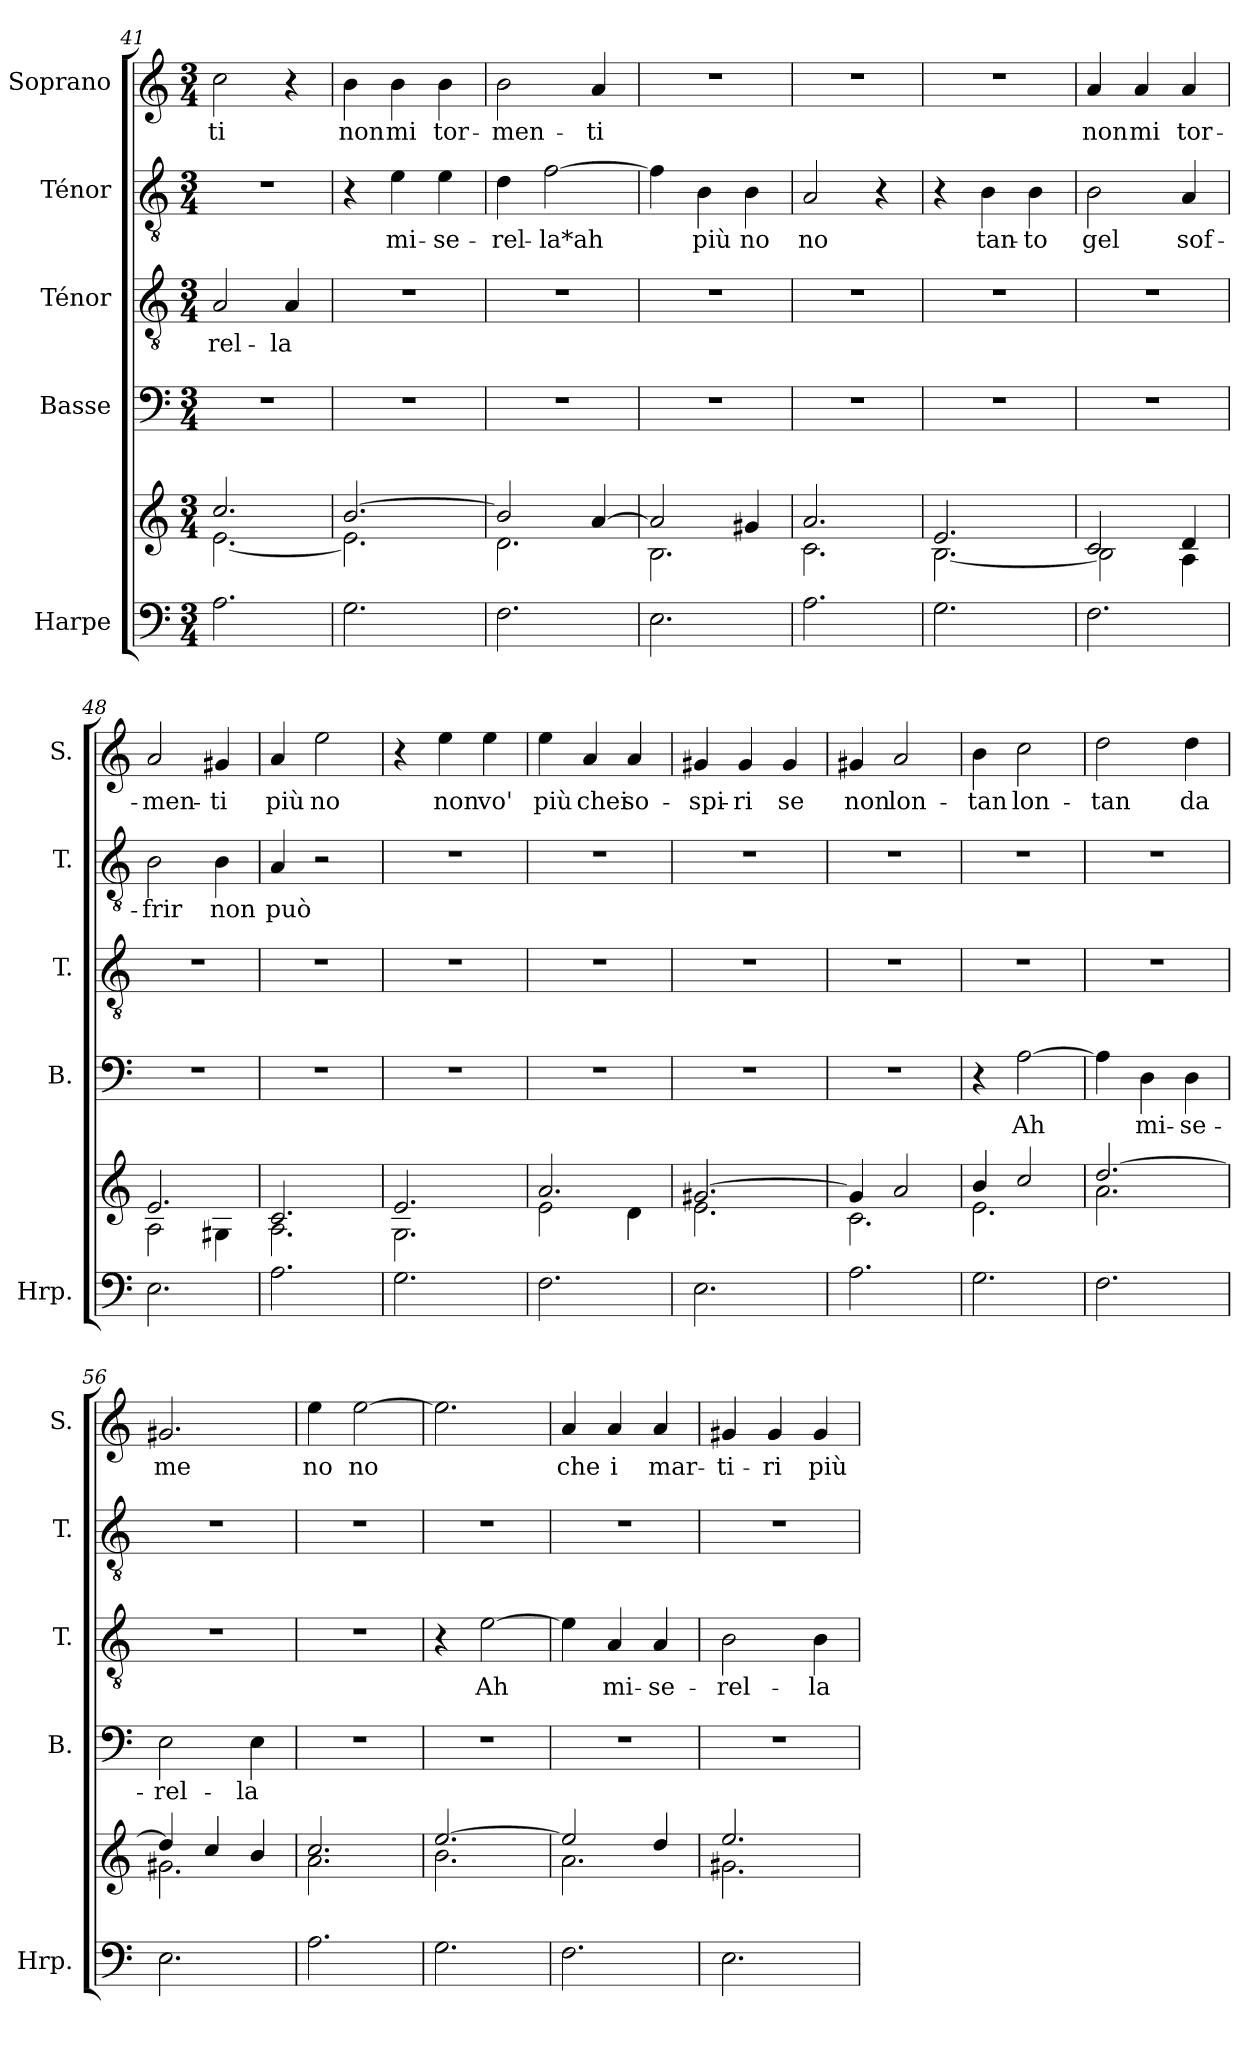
**kern	**kern	**kern	**text	**kern	**text	**kern	**text	**kern	**text
*part5	*part5	*part4	*part4	*part3	*part3	*part2	*part2	*part1	*part1
*staff6	*staff5	*staff4	*staff4	*staff3	*staff3	*staff2	*staff2	*staff1	*staff1
*I"Harpe	*	*I"Basse	*	*I"Ténor	*	*I"Ténor	*	*I"Soprano	*
*I'Hrp.	*	*I'B.	*	*I'T.	*	*I'T.	*	*I'S.	*
*clefF4	*clefG2	*clefF4	*	*clefGv2	*	*clefGv2	*	*clefG2	*
*k[]	*k[]	*k[]	*	*k[]	*	*k[]	*	*k[]	*
*M3/4	*M3/4	*M3/4	*	*M3/4	*	*M3/4	*	*M3/4	*
=41	=41	=41	=41	=41	=41	=41	=41	=41	=41
*	*^	*	*	*	*	*	*	*	*
!	!	!	!	!	!	!LO:LY:b	!	!	!	!LO:LY:b
2.A\	2.cc/	[2.e\	2.r	.	2A/	-rel-	2.r	.	2cc\	-ti
!	!	!	!	!	!	!LO:LY:b	!	!	!	!
.	.	.	.	.	4A/	-la	.	.	4r	.
!!LO:PB:g=z
=42	=42	=42	=42	=42	=42	=42	=42	=42	=42	=42
!	!	!	!	!	!	!	!	!	!	!LO:LY:b
2.G\	[2.b/	2.e\]	2.r	.	2.r	.	4r	.	4b\	non
!	!	!	!	!	!	!	!	!LO:LY:b	!	!LO:LY:b
.	.	.	.	.	.	.	4e\	mi-	4b\	mi
!	!	!	!	!	!	!	!	!LO:LY:b	!	!LO:LY:b
.	.	.	.	.	.	.	4e\	-se-	4b\	tor-
=43	=43	=43	=43	=43	=43	=43	=43	=43	=43	=43
!	!	!	!	!	!	!	!	!LO:LY:b	!	!LO:LY:b
2.F\	2b/]	2.d\	2.r	.	2.r	.	4d\	-rel-	2b\	-men-
!	!	!	!	!	!	!	!	!LO:LY:b	!	!
.	.	.	.	.	.	.	[2f\	-la*ah	.	.
!	!	!	!	!	!	!	!	!	!	!LO:LY:b
.	[4a/	.	.	.	.	.	.	.	4a/	-ti
=44	=44	=44	=44	=44	=44	=44	=44	=44	=44	=44
2.E\	2a/]	2.B\	2.r	.	2.r	.	4f\]	.	2.r	.
!	!	!	!	!	!	!	!	!LO:LY:b	!	!
.	.	.	.	.	.	.	4B\	più	.	.
!	!	!	!	!	!	!	!	!LO:LY:b	!	!
.	4g#X/	.	.	.	.	.	4B\	no	.	.
=45	=45	=45	=45	=45	=45	=45	=45	=45	=45	=45
!	!	!	!	!	!	!	!	!LO:LY:b	!	!
2.A\	2.a/	2.c\	2.r	.	2.r	.	2A/	no	2.r	.
.	.	.	.	.	.	.	4r	.	.	.
=46	=46	=46	=46	=46	=46	=46	=46	=46	=46	=46
2.G\	2.e/	[2.B\	2.r	.	2.r	.	4r	.	2.r	.
!	!	!	!	!	!	!	!	!LO:LY:b	!	!
.	.	.	.	.	.	.	4B\	tan-	.	.
!	!	!	!	!	!	!	!	!LO:LY:b	!	!
.	.	.	.	.	.	.	4B\	-to	.	.
=47	=47	=47	=47	=47	=47	=47	=47	=47	=47	=47
!	!	!	!	!	!	!	!	!LO:LY:b	!	!LO:LY:b
2.F\	2c/	2B\]	2.r	.	2.r	.	2B\	gel	4a/	non
!	!	!	!	!	!	!	!	!	!	!LO:LY:b
.	.	.	.	.	.	.	.	.	4a/	mi
!	!	!	!	!	!	!	!	!LO:LY:b	!	!LO:LY:b
.	4d/	4A\	.	.	.	.	4A/	sof-	4a/	tor-
=48	=48	=48	=48	=48	=48	=48	=48	=48	=48	=48
!	!	!	!	!	!	!	!	!LO:LY:b	!	!LO:LY:b
2.E\	2.e/	2A\	2.r	.	2.r	.	2B\	-frir	2a/	-men-
!	!	!	!	!	!	!	!	!LO:LY:b	!	!LO:LY:b
.	.	4G#X\	.	.	.	.	4B\	non	4g#X/	-ti
=49	=49	=49	=49	=49	=49	=49	=49	=49	=49	=49
!	!	!	!	!	!	!	!	!LO:LY:b	!	!LO:LY:b
2.A\	2.c/	2.A\	2.r	.	2.r	.	4A/	può	4a/	più
!	!	!	!	!	!	!	!	!	!	!LO:LY:b
.	.	.	.	.	.	.	2r	.	2ee\	no
=50	=50	=50	=50	=50	=50	=50	=50	=50	=50	=50
2.G\	2.e/	2.G\	2.r	.	2.r	.	2.r	.	4r	.
!	!	!	!	!	!	!	!	!	!	!LO:LY:b
.	.	.	.	.	.	.	.	.	4ee\	non
!	!	!	!	!	!	!	!	!	!	!LO:LY:b
.	.	.	.	.	.	.	.	.	4ee\	vo'
!!LO:LB:g=z
=51	=51	=51	=51	=51	=51	=51	=51	=51	=51	=51
!	!	!	!	!	!	!	!	!	!	!LO:LY:b
2.F\	2.a/	2e\	2.r	.	2.r	.	2.r	.	4ee\	più
!	!	!	!	!	!	!	!	!	!	!LO:LY:b
.	.	.	.	.	.	.	.	.	4a/	chei
!	!	!	!	!	!	!	!	!	!	!LO:LY:b
.	.	4d\	.	.	.	.	.	.	4a/	so-
=52	=52	=52	=52	=52	=52	=52	=52	=52	=52	=52
!	!	!	!	!	!	!	!	!	!	!LO:LY:b
2.E\	[2.g#X/	2.e\	2.r	.	2.r	.	2.r	.	4g#X/	-spi-
!	!	!	!	!	!	!	!	!	!	!LO:LY:b
.	.	.	.	.	.	.	.	.	4g#/	-ri
!	!	!	!	!	!	!	!	!	!	!LO:LY:b
.	.	.	.	.	.	.	.	.	4g#/	se
=53	=53	=53	=53	=53	=53	=53	=53	=53	=53	=53
!	!	!	!	!	!	!	!	!	!	!LO:LY:b
2.A\	4g#/]	2.c\	2.r	.	2.r	.	2.r	.	4g#X/	non
!	!	!	!	!	!	!	!	!	!	!LO:LY:b
.	2a/	.	.	.	.	.	.	.	2a/	lon-
=54	=54	=54	=54	=54	=54	=54	=54	=54	=54	=54
!	!	!	!	!	!	!	!	!	!	!LO:LY:b
2.G\	4b/	2.e\	4r	.	2.r	.	2.r	.	4b\	-tan
!	!	!	!	!LO:LY:b	!	!	!	!	!	!LO:LY:b
.	2cc/	.	[2A\	Ah	.	.	.	.	2cc\	lon-
=55	=55	=55	=55	=55	=55	=55	=55	=55	=55	=55
!	!	!	!	!	!	!	!	!	!	!LO:LY:b
2.F\	[2.dd/	2.a\	4A\]	.	2.r	.	2.r	.	2dd\	-tan
!	!	!	!	!LO:LY:b	!	!	!	!	!	!
.	.	.	4D\	mi-	.	.	.	.	.	.
!	!	!	!	!LO:LY:b	!	!	!	!	!	!LO:LY:b
.	.	.	4D\	-se-	.	.	.	.	4dd\	da
=56	=56	=56	=56	=56	=56	=56	=56	=56	=56	=56
!	!	!	!	!LO:LY:b	!	!	!	!	!	!LO:LY:b
2.E\	4dd/]	2.g#X\	2E\	-rel-	2.r	.	2.r	.	2.g#X/	me
.	4cc/	.	.	.	.	.	.	.	.	.
!	!	!	!	!LO:LY:b	!	!	!	!	!	!
.	4b/	.	4E\	-la	.	.	.	.	.	.
=57	=57	=57	=57	=57	=57	=57	=57	=57	=57	=57
!	!	!	!	!	!	!	!	!	!	!LO:LY:b
2.A\	2.cc/	2.a\	2.r	.	2.r	.	2.r	.	4ee\	no
!	!	!	!	!	!	!	!	!	!	!LO:LY:b
.	.	.	.	.	.	.	.	.	[2ee\	no
=58	=58	=58	=58	=58	=58	=58	=58	=58	=58	=58
2.G\	[2.ee/	2.b\	2.r	.	4r	.	2.r	.	2.ee\]	.
!	!	!	!	!	!	!LO:LY:b	!	!	!	!
.	.	.	.	.	[2e\	Ah	.	.	.	.
=59	=59	=59	=59	=59	=59	=59	=59	=59	=59	=59
!	!	!	!	!	!	!	!	!	!	!LO:LY:b
2.F\	2ee/]	2.a\	2.r	.	4e\]	.	2.r	.	4a/	che
!	!	!	!	!	!	!LO:LY:b	!	!	!	!LO:LY:b
.	.	.	.	.	4A/	mi-	.	.	4a/	i
!	!	!	!	!	!	!LO:LY:b	!	!	!	!LO:LY:b
.	4dd/	.	.	.	4A/	-se-	.	.	4a/	mar-
!!LO:PB:g=z
=60	=60	=60	=60	=60	=60	=60	=60	=60	=60	=60
!	!	!	!	!	!	!LO:LY:b	!	!	!	!LO:LY:b
2.E\	2.ee/	2.g#X\	2.r	.	2B\	-rel-	2.r	.	4g#X/	-ti-
!	!	!	!	!	!	!	!	!	!	!LO:LY:b
.	.	.	.	.	.	.	.	.	4g#/	-ri
!	!	!	!	!	!	!LO:LY:b	!	!	!	!LO:LY:b
.	.	.	.	.	4B\	-la	.	.	4g#/	più
*	*v	*v	*	*	*	*	*	*	*	*
=	=	=	=	=	=	=	=	=	=
*-	*-	*-	*-	*-	*-	*-	*-	*-	*-
